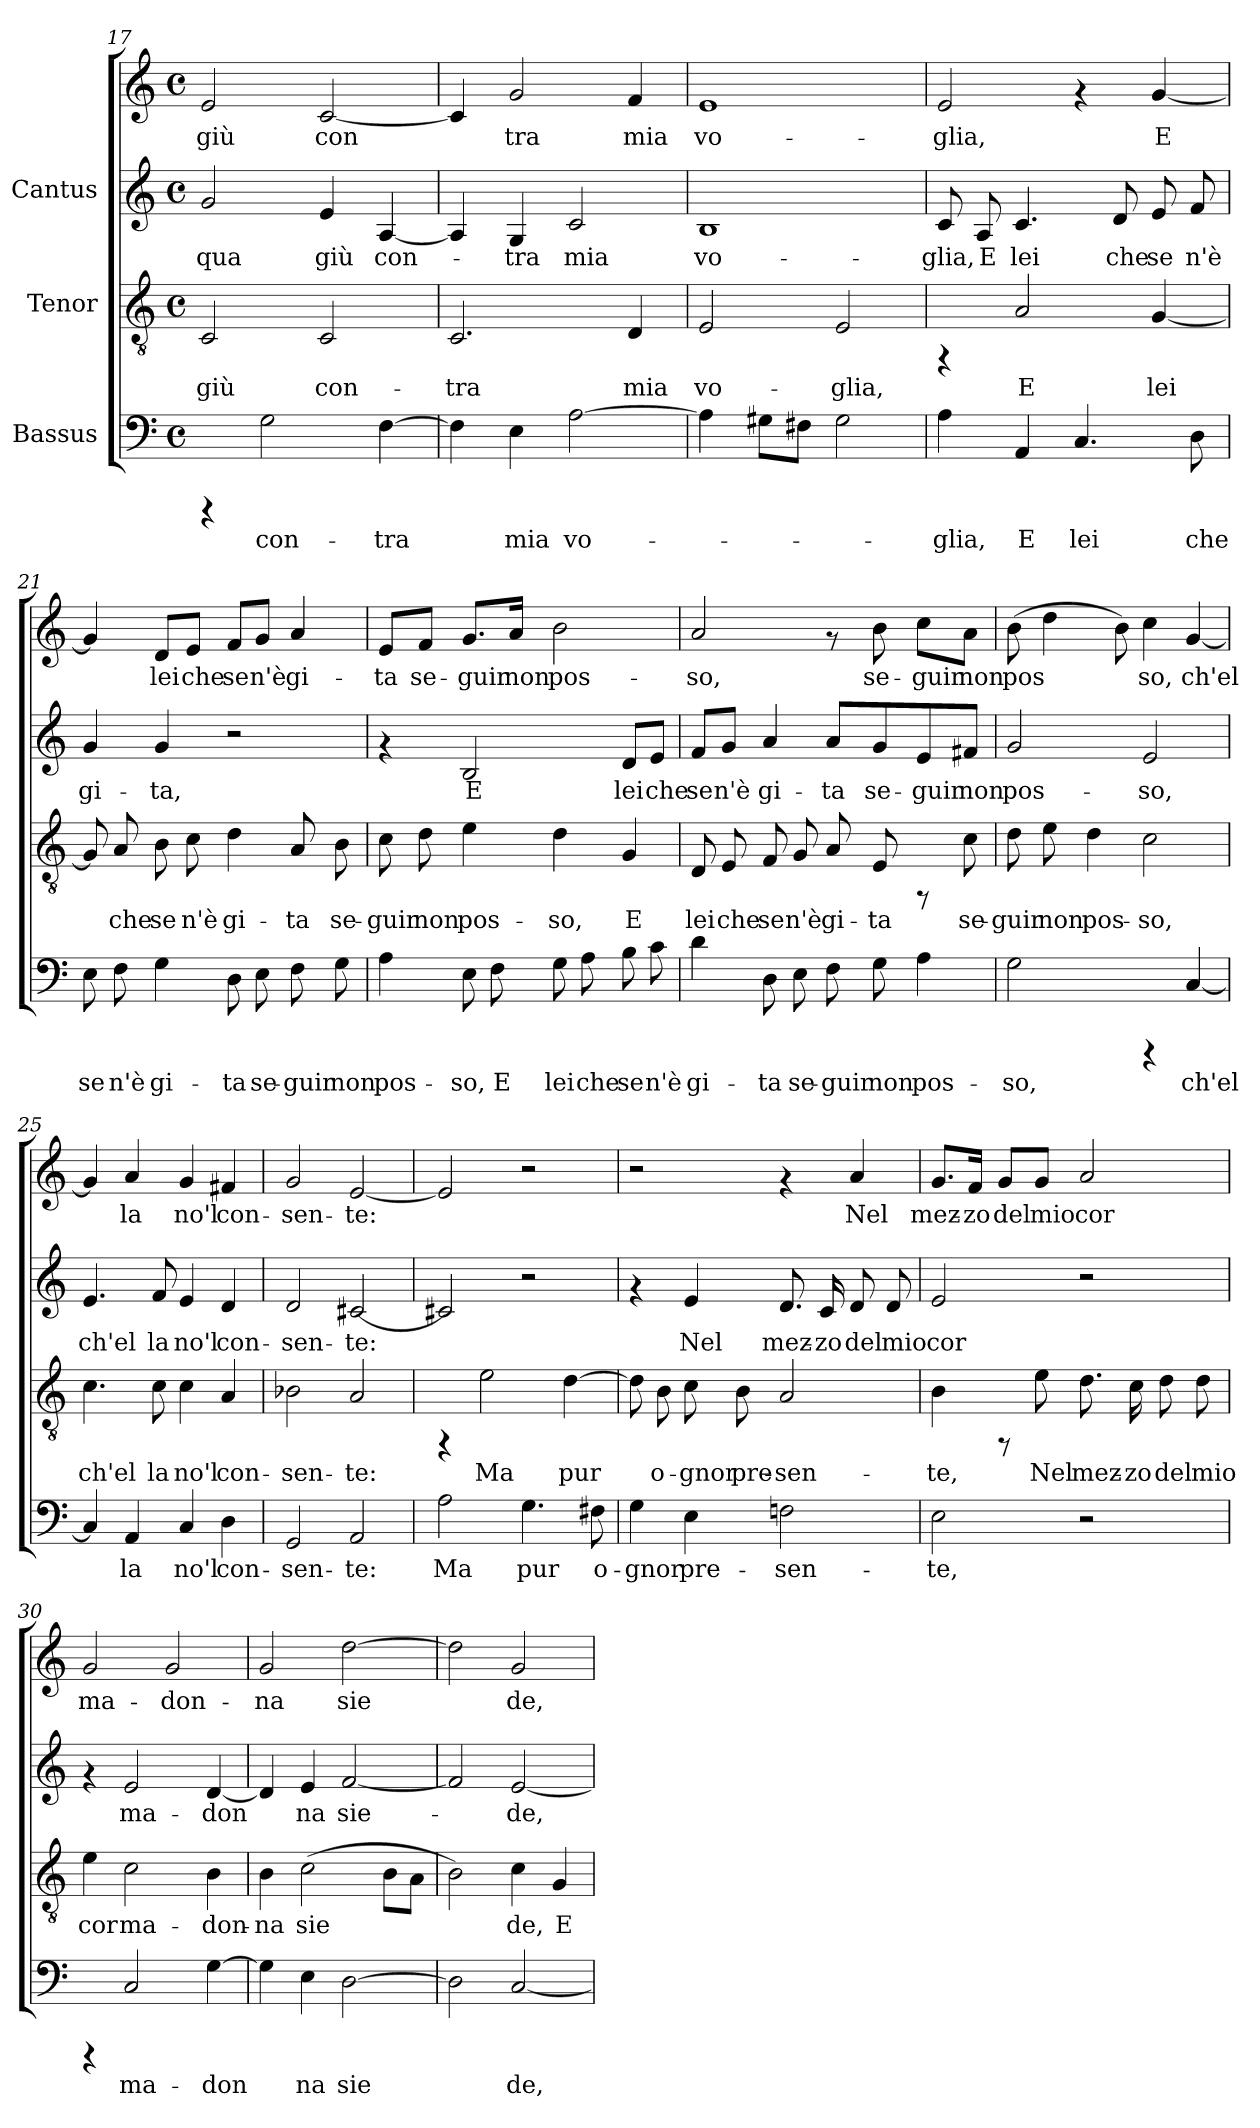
**kern	**text	**kern	**text	**kern	**text	**kern	**text
*part3	*part3	*part2	*part2	*part1	*part1	*part1	*part1
*staff4	*staff4	*staff3	*staff3	*staff2	*staff2	*staff1	*staff1
*I"Bassus	*	*I"Tenor	*	*I"Cantus	*	*	*
*clefF4	*	*clefGv2	*	*clefG2	*	*clefG2	*
*M4/4	*	*M4/4	*	*M4/4	*	*M4/4	*
*met(c)	*	*met(c)	*	*met(c)	*	*met(c)	*
=17	=17	=17	=17	=17	=17	=17	=17
!	!	!	!LO:LY:b:cj	!	!LO:LY:b:cj	!	!LO:LY:b:cj
4rCCC	.	2C/	giù	2g/	-qua	2e/	giù
!	!LO:LY:b:cj	!	!	!	!	!	!
2G\	con-	.	.	.	.	.	.
!	!	!	!LO:LY:b:cj	!	!LO:LY:b:cj	!	!LO:LY:b:cj
.	.	2C/	con-	4e/	giù	[<2c/	con-
!	!LO:LY:b:cj	!	!	!	!LO:LY:b:cj	!	!
[>4F\	-tra	.	.	[<4A/	con-	.	.
=18	=18	=18	=18	=18	=18	=18	=18
!	!LO:LY:b:cj	!	!LO:LY:b:cj	!	!LO:LY:b:cj	!	!LO:LY:b:cj
4F\]	.	2.C/	-tra	4A/]	.	4c/]	-
!	!LO:LY:b:cj	!	!	!	!LO:LY:b:cj	!	!LO:LY:b:cj
4E\	mia	.	.	4G/	tra	2g/	tra
!	!LO:LY:b:cj	!	!	!	!LO:LY:b:cj	!	!
[>2A\	vo-	.	.	2c/	mia	.	.
!	!	!	!LO:LY:b:cj	!	!	!	!LO:LY:b:cj
.	.	4D/	mia	.	.	4f/	mia
!!LO:LB:g=z
=19	=19	=19	=19	=19	=19	=19	=19
!	!	!	!LO:LY:b:cj	!	!LO:LY:b:cj	!	!LO:LY:b:cj
4A\]	.	2E/	vo-	1B	-vo-	1e	vo-
8G#X\L	.	.	.	.	.	.	.
8F#X\J	.	.	.	.	.	.	.
!	!	!	!LO:LY:b:cj	!	!	!	!
2G#\	.	2E/	-glia,	.	.	.	.
=20	=20	=20	=20	=20	=20	=20	=20
!	!LO:LY:b:cj	!	!	!	!LO:LY:b:cj	!	!LO:LY:b:cj
4A\	-glia,	4rFF	.	8c/	glia,	2e/	-glia,
!	!	!	!	!	!LO:LY:b:cj	!	!
.	.	.	.	8A/	E	.	.
!	!LO:LY:b:cj	!	!LO:LY:b:cj	!	!LO:LY:b:cj	!	!
4AA/	E	2A/	E	4.c/	lei	.	.
!	!LO:LY:b:cj	!	!	!	!	!	!
4.C/	lei	.	.	.	.	4rf	.
!	!	!	!	!	!LO:LY:b:cj	!	!
.	.	.	.	8d/	che	.	.
!	!	!	!LO:LY:b:cj	!	!LO:LY:b:cj	!	!LO:LY:b:cj
.	.	[<4G/	lei	8e/	se	[<4g/	E
!	!LO:LY:b:cj	!	!	!	!LO:LY:b:cj	!	!
8D\	che	.	.	8f/	n'è	.	.
=21	=21	=21	=21	=21	=21	=21	=21
!	!LO:LY:b:cj	!	!LO:LY:b:cj	!	!LO:LY:b:cj	!	!LO:LY:b:cj
8E\	se	8G/]	.	4g/	-gi-	4g/]	.
!	!LO:LY:b:cj	!	!LO:LY:b:cj	!	!	!	!
8F\	n'è	8A/	che	.	.	.	.
!	!LO:LY:b:cj	!	!LO:LY:b:cj	!	!LO:LY:b:cj	!	!LO:LY:b:cj
4G\	gi-	8B\	se	4g/	-ta,	8d/L	lei
!	!	!	!LO:LY:b:cj	!	!	!	!LO:LY:b:cj
.	.	8c\	n'è	.	.	8e/J	che
!	!LO:LY:b:cj	!	!LO:LY:b:cj	!	!	!	!LO:LY:b:cj
8D\	-ta	4d\	gi-	2r	.	8f/L	se
!	!LO:LY:b:cj	!	!	!	!	!	!LO:LY:b:cj
8E\	se-	.	.	.	.	8g/J	n'è
!	!LO:LY:b:cj	!	!LO:LY:b:cj	!	!	!	!LO:LY:b:cj
8F\	-guir	8A/	-ta	.	.	4a/	gi-
!	!LO:LY:b:cj	!	!LO:LY:b:cj	!	!	!	!
8G\	non	8B\	se-	.	.	.	.
!!LO:LB:g=z
=22	=22	=22	=22	=22	=22	=22	=22
!	!LO:LY:b:cj	!	!LO:LY:b:cj	!	!	!	!LO:LY:b:cj
4A\	pos-	8c\	-guir	4rf	.	8e/L	ta
!	!	!	!LO:LY:b:cj	!	!	!	!LO:LY:b:cj
.	.	8d\	non	.	.	8f/J	se-
!	!LO:LY:b:cj	!	!LO:LY:b:cj	!	!LO:LY:b:cj	!	!LO:LY:b:cj
8E\	-so,	4e\	pos-	2B/	-E	8.g/L	-guir
!	!LO:LY:b:cj	!	!	!	!	!	!
8F\	E	.	.	.	.	.	.
!	!	!	!	!	!	!	!LO:LY:b:cj
.	.	.	.	.	.	16a/Jk	non
!	!LO:LY:b:cj	!	!LO:LY:b:cj	!	!	!	!LO:LY:b:cj
8G\	lei	4d\	-so,	.	.	2b\	pos-
!	!LO:LY:b:cj	!	!	!	!	!	!
8A\	che	.	.	.	.	.	.
!	!LO:LY:b:cj	!	!LO:LY:b:cj	!	!LO:LY:b:cj	!	!
8B\	se	4G/	E	8d/L	lei	.	.
!	!LO:LY:b:cj	!	!	!	!LO:LY:b:cj	!	!
8c\	n'è	.	.	8e/J	che	.	.
=23	=23	=23	=23	=23	=23	=23	=23
!	!LO:LY:b:cj	!	!LO:LY:b:cj	!	!LO:LY:b:cj	!	!LO:LY:b:cj
4d\	gi-	8D/	lei	8f/L	se	2a/	so,
!	!	!	!LO:LY:b:cj	!	!LO:LY:b:cj	!	!
.	.	8E/	che	8g/J	n'è	.	.
!	!LO:LY:b:cj	!	!LO:LY:b:cj	!	!LO:LY:b:cj	!	!
8D\	-ta	8F/	se	4a/	gi-	.	.
!	!LO:LY:b:cj	!	!LO:LY:b:cj	!	!	!	!
8E\	se-	8G/	n'è	.	.	.	.
!	!LO:LY:b:cj	!	!LO:LY:b:cj	!	!LO:LY:b:cj	!	!
8F\	-guir	8A/	gi-	8a/L	-ta	8rf	.
!	!LO:LY:b:cj	!	!LO:LY:b:cj	!	!LO:LY:b:cj	!	!LO:LY:b:cj
8G\	non	8E/	-ta	8g/	se-	8b\	se-
!	!LO:LY:b:cj	!	!	!	!LO:LY:b:cj	!	!LO:LY:b:cj
4A\	pos-	8rFF	.	8e/	-guir	8cc\L	-guir
!	!	!	!LO:LY:b:cj	!	!LO:LY:b:cj	!	!LO:LY:b:cj
.	.	8c\	se-	8f#X/J	non	8a\J	non
=24	=24	=24	=24	=24	=24	=24	=24
!	!LO:LY:b:cj	!	!LO:LY:b:cj	!	!LO:LY:b:cj	!	!LO:LY:b:cj
2G\	-so,	8d\	-guir	2g/	pos-	(>8b\	pos-
!	!	!	!LO:LY:b:cj	!	!	!	!LO:LY:b:cj
.	.	8e\	non	.	.	4dd\	-
!	!	!	!LO:LY:b:cj	!	!	!	!
.	.	4d\	pos-	.	.	.	.
!	!	!	!	!	!	!	!LO:LY:b:cj
.	.	.	.	.	.	8b\)	.
!	!	!	!LO:LY:b:cj	!	!LO:LY:b:cj	!	!LO:LY:b:cj
4rCCC	.	2c\	-so,	2e/	-so,	4cc\	so,
!	!LO:LY:b:cj	!	!	!	!	!	!LO:LY:b:cj
[<4C/	ch'el	.	.	.	.	[<4g/	ch'el
!!LO:PB:g=z
=25	=25	=25	=25	=25	=25	=25	=25
!	!LO:LY:b:cj	!	!LO:LY:b:cj	!	!LO:LY:b:cj	!	!LO:LY:b:cj
4C/]	.	4.c\	ch'el	4.e/	-ch'el	4g/]	.
!	!LO:LY:b:cj	!	!	!	!	!	!LO:LY:b:cj
4AA/	la	.	.	.	.	4a/	la
!	!	!	!LO:LY:b:cj	!	!LO:LY:b:cj	!	!
.	.	8c\	la	8f/	la	.	.
!	!LO:LY:b:cj	!	!LO:LY:b:cj	!	!LO:LY:b:cj	!	!LO:LY:b:cj
4C/	no'l	4c\	no'l	4e/	no'l	4g/	no'l
!	!LO:LY:b:cj	!	!LO:LY:b:cj	!	!LO:LY:b:cj	!	!LO:LY:b:cj
4D\	con-	4A/	con-	4d/	con-	4f#X/	con-
=26	=26	=26	=26	=26	=26	=26	=26
!	!LO:LY:b:cj	!	!LO:LY:b:cj	!	!LO:LY:b:cj	!	!LO:LY:b:cj
2GG/	-sen-	2B-X\	-sen-	2d/	sen-	2g/	-sen-
!	!LO:LY:b:cj	!	!LO:LY:b:cj	!	!LO:LY:b:cj	!	!LO:LY:b:cj
2AA/	-te:	2A/	-te:	[<2c#X/	-te:	[<2e/	-te:
=27	=27	=27	=27	=27	=27	=27	=27
!	!LO:LY:b:cj	!	!	!	!	!	!
2A\	Ma	4rFF	.	2c#X/]	.	2e/]	.
!	!	!	!LO:LY:b:cj	!	!	!	!
.	.	2e\	Ma	.	.	.	.
!	!LO:LY:b:cj	!	!	!	!	!	!
4.G\	pur	.	.	2r	.	2r	.
!	!	!	!LO:LY:b:cj	!	!	!	!
.	.	[>4d\	pur	.	.	.	.
!	!LO:LY:b:cj	!	!	!	!	!	!
8F#X\	o-	.	.	.	.	.	.
=28	=28	=28	=28	=28	=28	=28	=28
!	!LO:LY:b:cj	!	!LO:LY:b:cj	!	!	!	!
4G\	-gnor	8d\]	.	4rf	.	2r	.
!	!	!	!LO:LY:b:cj	!	!	!	!
.	.	8B\	o-	.	.	.	.
!	!LO:LY:b:cj	!	!LO:LY:b:cj	!	!LO:LY:b:cj	!	!
4E\	pre-	8c\	-gnor	4e/	Nel	.	.
!	!	!	!LO:LY:b:cj	!	!	!	!
.	.	8B\	pre-	.	.	.	.
!	!LO:LY:b:cj	!	!LO:LY:b:cj	!	!LO:LY:b:cj	!	!
2Fn\	-sen-	2A/	-sen-	8.d/	mez-	4rf	.
!	!	!	!	!	!LO:LY:b:cj	!	!
.	.	.	.	16c/	-zo	.	.
!	!	!	!	!	!LO:LY:b:cj	!	!LO:LY:b:cj
.	.	.	.	8d/	del	4a/	Nel
!	!	!	!	!	!LO:LY:b:cj	!	!
.	.	.	.	8d/	mio	.	.
!!LO:LB:g=z
=29	=29	=29	=29	=29	=29	=29	=29
!	!LO:LY:b:cj	!	!LO:LY:b:cj	!	!LO:LY:b:cj	!	!LO:LY:b:cj
2E\	-te,	4B\	-te,	2e/	cor	8.g/L	mez-
!	!	!	!	!	!	!	!LO:LY:b:cj
.	.	.	.	.	.	16f/Jk	-zo
!	!	!	!	!	!	!	!LO:LY:b:cj
.	.	8rFF	.	.	.	8g/L	del
!	!	!	!LO:LY:b:cj	!	!	!	!LO:LY:b:cj
.	.	8e\	Nel	.	.	8g/J	mio
!	!	!	!LO:LY:b:cj	!	!	!	!LO:LY:b:cj
2r	.	8.d\	mez-	2r	.	2a/	cor
!	!	!	!LO:LY:b:cj	!	!	!	!
.	.	16c\	-zo	.	.	.	.
!	!	!	!LO:LY:b:cj	!	!	!	!
.	.	8d\	del	.	.	.	.
!	!	!	!LO:LY:b:cj	!	!	!	!
.	.	8d\	mio	.	.	.	.
=30	=30	=30	=30	=30	=30	=30	=30
!	!	!	!LO:LY:b:cj	!	!	!	!LO:LY:b:cj
4rCCC	.	4e\	cor	4rf	.	2g/	ma-
!	!LO:LY:b:cj	!	!LO:LY:b:cj	!	!LO:LY:b:cj	!	!
2C/	ma-	2c\	ma-	2e/	-ma-	.	.
!	!	!	!	!	!	!	!LO:LY:b:cj
.	.	.	.	.	.	2g/	-don-
!	!LO:LY:b:cj	!	!LO:LY:b:cj	!	!LO:LY:b:cj	!	!
[>4G\	-don-	4B\	-don-	[<4d/	-don-	.	.
=31	=31	=31	=31	=31	=31	=31	=31
!	!LO:LY:b:cj	!	!LO:LY:b:cj	!	!LO:LY:b:cj	!	!LO:LY:b:cj
4G\]	-	4B\	-na	4d/]	-	2g/	-na
!	!LO:LY:b:cj	!	!LO:LY:b:cj	!	!LO:LY:b:cj	!	!
4E\	na	(>2c\	sie-	4e/	na	.	.
!	!LO:LY:b:cj	!	!	!	!LO:LY:b:cj	!	!LO:LY:b:cj
[>2D\	sie-	.	.	[<2f/	sie-	[>2dd\	sie-
!	!	!	!LO:LY:b:cj	!	!	!	!
.	.	8B\L	--	.	.	.	.
!	!	!	!LO:LY:b:cj	!	!	!	!
.	.	8A\J	--	.	.	.	.
=32	=32	=32	=32	=32	=32	=32	=32
!	!LO:LY:b:cj	!	!LO:LY:b:cj	!	!LO:LY:b:cj	!	!LO:LY:b:cj
2D\]	-	2B\)	-	2f/]	.	2dd\]	-
!	!LO:LY:b:cj	!	!LO:LY:b:cj	!	!LO:LY:b:cj	!	!LO:LY:b:cj
[<2C/	de,	4c\	de,	[<2e/	de,	2g/	de,
!	!	!	!LO:LY:b:cj	!	!	!	!
.	.	4G/	E	.	.	.	.
=	=	=	=	=	=	=	=
*-	*-	*-	*-	*-	*-	*-	*-
